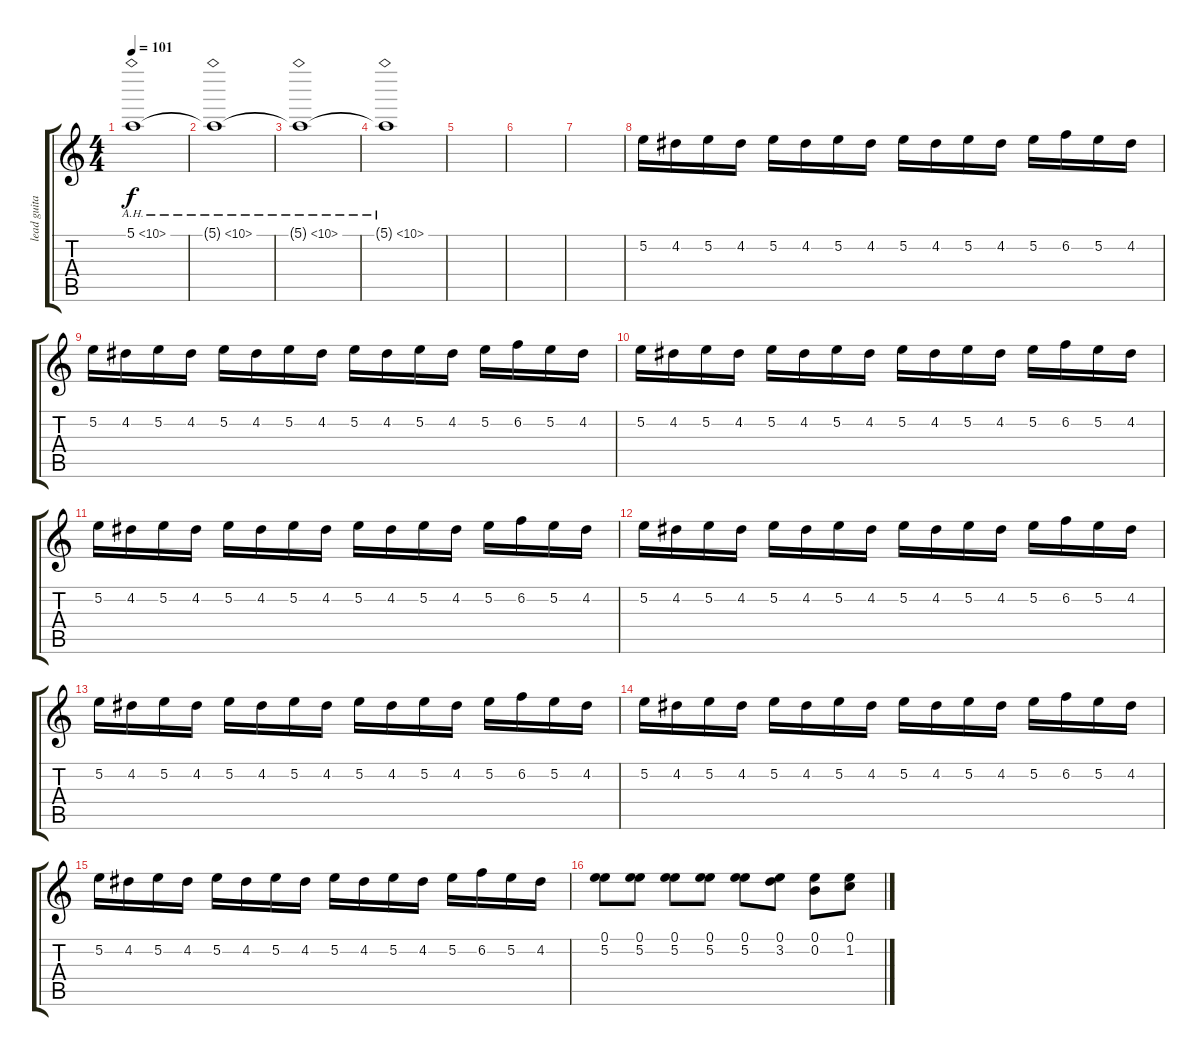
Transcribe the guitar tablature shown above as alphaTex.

\track ("lead guitar" "lead guita") {instrument overdrivenguitar}
\staff {score tabs}
\tuning (E4 B3 G3 D3 A2 E2) {hide}
\ts (4 4)
\tempo 101
\clef g2
\ks c
5.1{ah 5 t}.1{dy f} |
5.1{ah 5 t}.1 |
5.1{ah 5 t}.1 |
5.1{ah 5 t}.1 |
|
|
|
5.2.16 4.2.16 5.2.16 4.2.16 5.2.16 4.2.16 5.2.16 4.2.16 5.2.16 4.2.16 5.2.16 4.2.16 5.2.16 6.2.16 5.2.16 4.2.16 |
5.2.16 4.2.16 5.2.16 4.2.16 5.2.16 4.2.16 5.2.16 4.2.16 5.2.16 4.2.16 5.2.16 4.2.16 5.2.16 6.2.16 5.2.16 4.2.16 |
5.2.16 4.2.16 5.2.16 4.2.16 5.2.16 4.2.16 5.2.16 4.2.16 5.2.16 4.2.16 5.2.16 4.2.16 5.2.16 6.2.16 5.2.16 4.2.16 |
5.2.16 4.2.16 5.2.16 4.2.16 5.2.16 4.2.16 5.2.16 4.2.16 5.2.16 4.2.16 5.2.16 4.2.16 5.2.16 6.2.16 5.2.16 4.2.16 |
5.2.16 4.2.16 5.2.16 4.2.16 5.2.16 4.2.16 5.2.16 4.2.16 5.2.16 4.2.16 5.2.16 4.2.16 5.2.16 6.2.16 5.2.16 4.2.16 |
5.2.16 4.2.16 5.2.16 4.2.16 5.2.16 4.2.16 5.2.16 4.2.16 5.2.16 4.2.16 5.2.16 4.2.16 5.2.16 6.2.16 5.2.16 4.2.16 |
5.2.16 4.2.16 5.2.16 4.2.16 5.2.16 4.2.16 5.2.16 4.2.16 5.2.16 4.2.16 5.2.16 4.2.16 5.2.16 6.2.16 5.2.16 4.2.16 |
5.2.16 4.2.16 5.2.16 4.2.16 5.2.16 4.2.16 5.2.16 4.2.16 5.2.16 4.2.16 5.2.16 4.2.16 5.2.16 6.2.16 5.2.16 4.2.16 |
(0.1 5.2).8 (0.1 5.2).8 (0.1 5.2).8 (0.1 5.2).8 (0.1 5.2).8 (0.1 3.2).8 (0.1 0.2).8 (0.1 1.2).8
